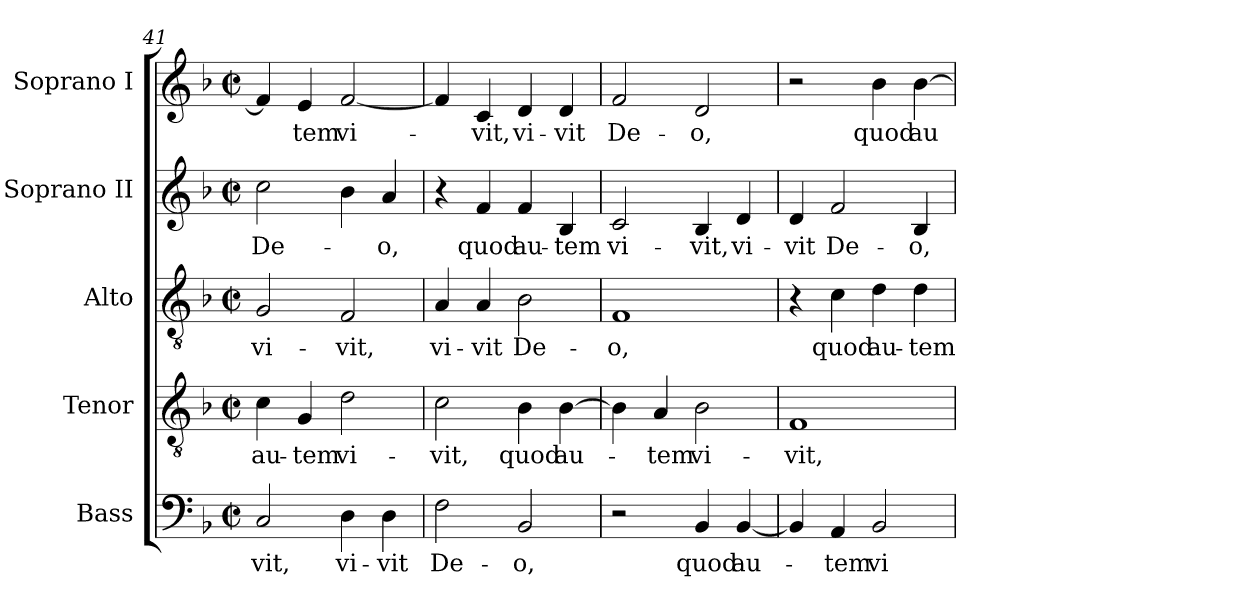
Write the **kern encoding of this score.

**kern	**text	**kern	**text	**kern	**text	**kern	**text	**kern	**text
*part5	*part5	*part4	*part4	*part3	*part3	*part2	*part2	*part1	*part1
*staff5	*staff5	*staff4	*staff4	*staff3	*staff3	*staff2	*staff2	*staff1	*staff1
*I"Bass	*	*I"Tenor	*	*I"Alto	*	*I"Soprano II	*	*I"Soprano I	*
*I'B	*	*I'T	*	*I'A	*	*I'S 2	*	*I'S 1	*
!!LO:PB:g=z
*clefF4	*	*clefGv2	*	*clefGv2	*	*clefG2	*	*clefG2	*
*ITrd7c12	*	*ITrd7c12	*	*	*	*	*	*	*
*k[b-]	*	*k[b-]	*	*k[b-]	*	*k[b-]	*	*k[b-]	*
*F:	*	*F:	*	*F:	*	*F:	*	*F:	*
*M2/2	*	*M2/2	*	*M2/2	*	*M2/2	*	*M2/2	*
*met(c|)	*	*met(c|)	*	*met(c|)	*	*met(c|)	*	*met(c|)	*
=41	=41	=41	=41	=41	=41	=41	=41	=41	=41
!	!LO:LY:b:color=#000000	!	!	!	!	!	!	!	!
!	!	!	!LO:LY:b:color=#000000	!	!	!	!	!	!
!	!	!	!	!	!LO:LY:b:color=#000000	!	!	!	!
!	!	!	!	!	!	!	!LO:LY:b:color=#000000	!	!
2CCi/	-vit,	4Ci\	au-	2Gi/	vi-	2cci\	De-	4fi/]	.
!	!	!	!LO:LY:b:color=#000000	!	!	!	!	!	!
!	!	!	!	!	!	!	!	!	!LO:LY:b:color=#000000
.	.	4GGi/	-tem	.	.	.	.	4ei/	-tem
!	!LO:LY:b:color=#000000	!	!	!	!	!	!	!	!
!	!	!	!LO:LY:b:color=#000000	!	!	!	!	!	!
!	!	!	!	!	!LO:LY:b:color=#000000	!	!	!	!
!	!	!	!	!	!	!	!	!	!LO:LY:b:color=#000000
4DDi\	vi-	2Di\	vi-	2Fi/	-vit,	4b-i\	.	[<2fi/	vi-
!	!LO:LY:b:color=#000000	!	!	!	!	!	!	!	!
!	!	!	!	!	!	!	!LO:LY:b:color=#000000	!	!
4DDi\	-vit	.	.	.	.	4ai/	-o,	.	.
=42	=42	=42	=42	=42	=42	=42	=42	=42	=42
!	!LO:LY:b:color=#000000	!	!	!	!	!	!	!	!
!	!	!	!LO:LY:b:color=#000000	!	!	!	!	!	!
!	!	!	!	!	!LO:LY:b:color=#000000	!	!	!	!
2FFi\	De-	2Ci\	-vit,	4Ai/	vi-	4r	.	4fi/]	.
!	!	!	!	!	!LO:LY:b:color=#000000	!	!	!	!
!	!	!	!	!	!	!	!LO:LY:b:color=#000000	!	!
!	!	!	!	!	!	!	!	!	!LO:LY:b:color=#000000
.	.	.	.	4Ai/	-vit	4fi/	quod	4ci/	-vit,
!	!LO:LY:b:color=#000000	!	!	!	!	!	!	!	!
!	!	!	!LO:LY:b:color=#000000	!	!	!	!	!	!
!	!	!	!	!	!LO:LY:b:color=#000000	!	!	!	!
!	!	!	!	!	!	!	!LO:LY:b:color=#000000	!	!
!	!	!	!	!	!	!	!	!	!LO:LY:b:color=#000000
2BBB-i/	-o,	4BB-i\	quod	2B-i\	De-	4fi/	au-	4di/	vi-
!	!	!	!LO:LY:b:color=#000000	!	!	!	!	!	!
!	!	!	!	!	!	!	!LO:LY:b:color=#000000	!	!
!	!	!	!	!	!	!	!	!	!LO:LY:b:color=#000000
.	.	[>4BB-i\	au-	.	.	4B-i/	-tem	4di/	-vit
=43	=43	=43	=43	=43	=43	=43	=43	=43	=43
!	!	!	!	!	!LO:LY:b:color=#000000	!	!	!	!
!	!	!	!	!	!	!	!LO:LY:b:color=#000000	!	!
!	!	!	!	!	!	!	!	!	!LO:LY:b:color=#000000
2r	.	4BB-i\]	.	1Fi	-o,	2ci/	vi-	2fi/	De-
!	!	!	!LO:LY:b:color=#000000	!	!	!	!	!	!
.	.	4AAi/	-tem	.	.	.	.	.	.
!	!LO:LY:b:color=#000000	!	!	!	!	!	!	!	!
!	!	!	!LO:LY:b:color=#000000	!	!	!	!	!	!
!	!	!	!	!	!	!	!LO:LY:b:color=#000000	!	!
!	!	!	!	!	!	!	!	!	!LO:LY:b:color=#000000
4BBB-i/	quod	2BB-i\	vi-	.	.	4B-i/	-vit,	2di/	-o,
!	!LO:LY:b:color=#000000	!	!	!	!	!	!	!	!
!	!	!	!	!	!	!	!LO:LY:b:color=#000000	!	!
[<4BBB-i/	au-	.	.	.	.	4di/	vi-	.	.
=44	=44	=44	=44	=44	=44	=44	=44	=44	=44
!	!	!	!LO:LY:b:color=#000000	!	!	!	!	!	!
!	!	!	!	!	!	!	!LO:LY:b:color=#000000	!	!
4BBB-i/]	.	1FFi	-vit,	4r	.	4di/	-vit	2r	.
!	!LO:LY:b:color=#000000	!	!	!	!	!	!	!	!
!	!	!	!	!	!LO:LY:b:color=#000000	!	!	!	!
!	!	!	!	!	!	!	!LO:LY:b:color=#000000	!	!
4AAAi/	-tem	.	.	4ci\	quod	2fi/	De-	.	.
!	!LO:LY:b:color=#000000	!	!	!	!	!	!	!	!
!	!	!	!	!	!LO:LY:b:color=#000000	!	!	!	!
!	!	!	!	!	!	!	!	!	!LO:LY:b:color=#000000
2BBB-i/	vi-	.	.	4di\	au-	.	.	4b-i\	quod
!	!	!	!	!	!LO:LY:b:color=#000000	!	!	!	!
!	!	!	!	!	!	!	!LO:LY:b:color=#000000	!	!
!	!	!	!	!	!	!	!	!	!LO:LY:b:color=#000000
.	.	.	.	4di\	-tem	4B-i/	-o,	[>4b-i\	au-
=	=	=	=	=	=	=	=	=	=
*-	*-	*-	*-	*-	*-	*-	*-	*-	*-
